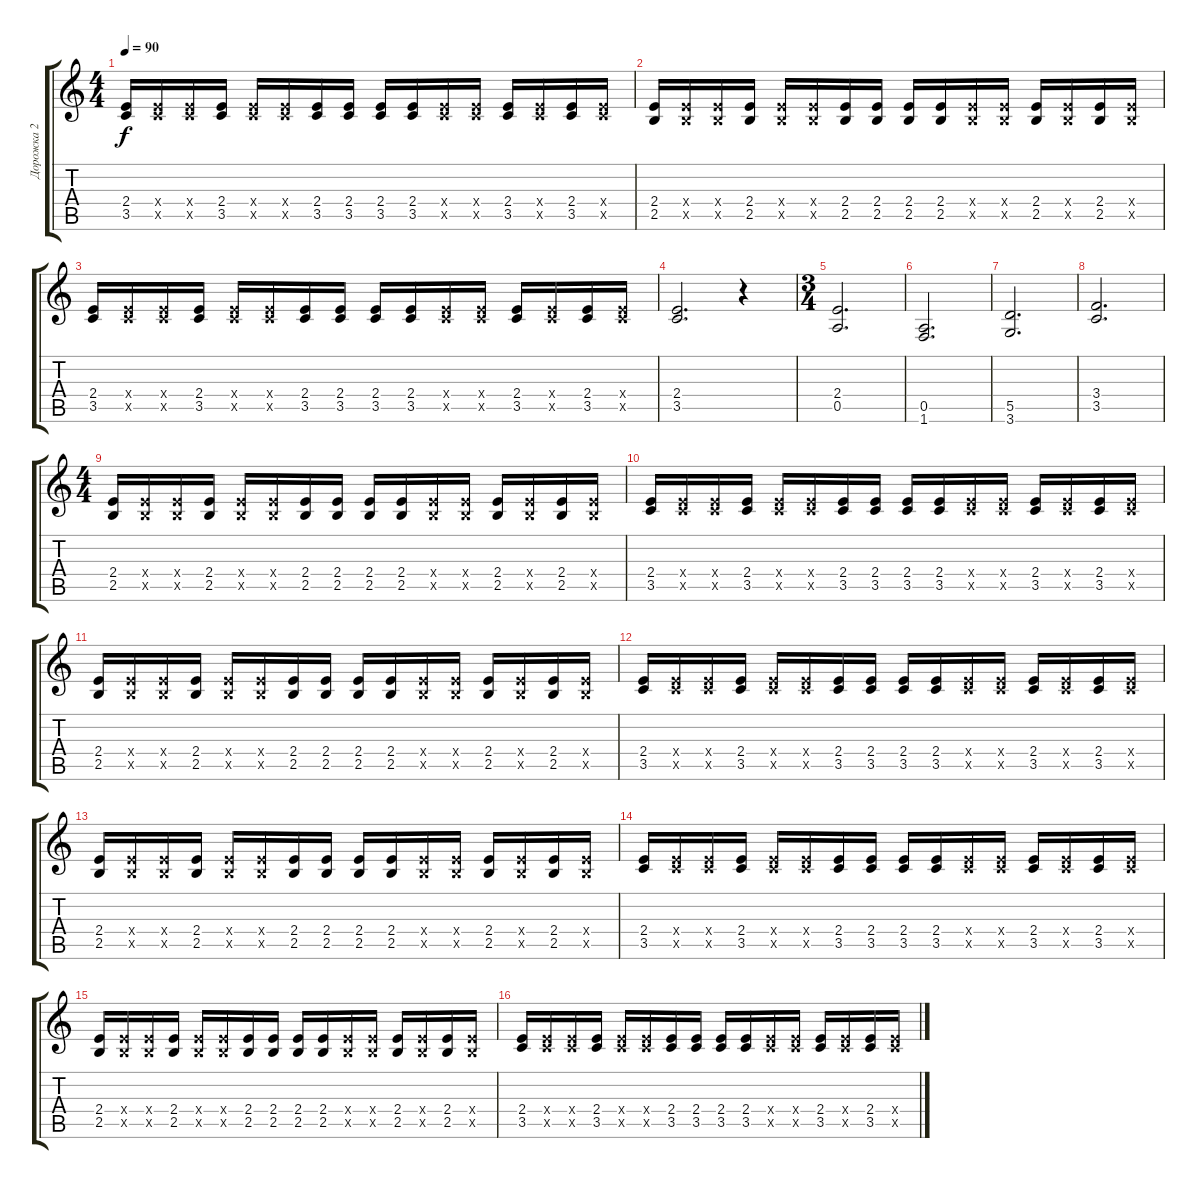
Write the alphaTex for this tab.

\track ("Дорожка 2" "Дорожка 2") {instrument overdrivenguitar}
\staff {score tabs}
\tuning (E4 B3 G3 D3 A2 E2) {hide}
\ts (4 4)
\tempo 90
\clef g2
\ks c
(2.4 3.5).16{dy f} (2.4{x} 3.5{x}).16 (2.4{x} 3.5{x}).16 (2.4 3.5).16{volume 13 instrument distortionguitar} (2.4{x} 3.5{x}).16{volume 13 instrument distortionguitar} (2.4{x} 3.5{x}).16 (2.4 3.5).16 (2.4 3.5).16{volume 13 instrument distortionguitar} (2.4 3.5).16{volume 13 instrument distortionguitar} (2.4 3.5).16 (2.4{x} 3.5{x}).16{volume 13 instrument distortionguitar} (2.4{x} 3.5{x}).16{volume 13 instrument distortionguitar} (2.4 3.5).16 (2.4{x} 3.5{x}).16 (2.4 3.5).16 (2.4{x} 3.5{x}).16 |
(2.4 2.5).16 (2.4{x} 2.5{x}).16 (2.4{x} 2.5{x}).16 (2.4 2.5).16{volume 13 instrument distortionguitar} (2.4{x} 2.5{x}).16{volume 13 instrument distortionguitar} (2.4{x} 2.5{x}).16 (2.4 2.5).16 (2.4 2.5).16{volume 13 instrument distortionguitar} (2.4 2.5).16{volume 13 instrument distortionguitar} (2.4 2.5).16 (2.4{x} 2.5{x}).16{volume 13 instrument distortionguitar} (2.4{x} 2.5{x}).16{volume 13 instrument distortionguitar} (2.4 2.5).16 (2.4{x} 2.5{x}).16 (2.4 2.5).16 (2.4{x} 2.5{x}).16 |
(2.4 3.5).16 (2.4{x} 3.5{x}).16 (2.4{x} 3.5{x}).16 (2.4 3.5).16{volume 13 instrument distortionguitar} (2.4{x} 3.5{x}).16{volume 13 instrument distortionguitar} (2.4{x} 3.5{x}).16 (2.4 3.5).16 (2.4 3.5).16{volume 13 instrument distortionguitar} (2.4 3.5).16{volume 13 instrument distortionguitar} (2.4 3.5).16 (2.4{x} 3.5{x}).16{volume 13 instrument distortionguitar} (2.4{x} 3.5{x}).16{volume 13 instrument distortionguitar} (2.4 3.5).16 (2.4{x} 3.5{x}).16 (2.4 3.5).16 (2.4{x} 3.5{x}).16 |
(2.4 3.5).2{d} r.4 |
\ts (3 4)
(2.4 0.5).2{d} |
(0.5 1.6).2{d} |
(5.5 3.6).2{d} |
(3.4 3.5).2{d} |
\ts (4 4)
(2.4 2.5).16 (2.4{x} 2.5{x}).16 (2.4{x} 2.5{x}).16 (2.4 2.5).16{volume 13 instrument distortionguitar} (2.4{x} 2.5{x}).16{volume 13 instrument distortionguitar} (2.4{x} 2.5{x}).16 (2.4 2.5).16 (2.4 2.5).16{volume 13 instrument distortionguitar} (2.4 2.5).16{volume 13 instrument distortionguitar} (2.4 2.5).16 (2.4{x} 2.5{x}).16{volume 13 instrument distortionguitar} (2.4{x} 2.5{x}).16{volume 13 instrument distortionguitar} (2.4 2.5).16 (2.4{x} 2.5{x}).16 (2.4 2.5).16 (2.4{x} 2.5{x}).16 |
(2.4 3.5).16 (2.4{x} 3.5{x}).16 (2.4{x} 3.5{x}).16 (2.4 3.5).16{volume 13 instrument distortionguitar} (2.4{x} 3.5{x}).16{volume 13 instrument distortionguitar} (2.4{x} 3.5{x}).16 (2.4 3.5).16 (2.4 3.5).16{volume 13 instrument distortionguitar} (2.4 3.5).16{volume 13 instrument distortionguitar} (2.4 3.5).16 (2.4{x} 3.5{x}).16{volume 13 instrument distortionguitar} (2.4{x} 3.5{x}).16{volume 13 instrument distortionguitar} (2.4 3.5).16 (2.4{x} 3.5{x}).16 (2.4 3.5).16 (2.4{x} 3.5{x}).16 |
(2.4 2.5).16 (2.4{x} 2.5{x}).16 (2.4{x} 2.5{x}).16 (2.4 2.5).16{volume 13 instrument distortionguitar} (2.4{x} 2.5{x}).16{volume 13 instrument distortionguitar} (2.4{x} 2.5{x}).16 (2.4 2.5).16 (2.4 2.5).16{volume 13 instrument distortionguitar} (2.4 2.5).16{volume 13 instrument distortionguitar} (2.4 2.5).16 (2.4{x} 2.5{x}).16{volume 13 instrument distortionguitar} (2.4{x} 2.5{x}).16{volume 13 instrument distortionguitar} (2.4 2.5).16 (2.4{x} 2.5{x}).16 (2.4 2.5).16 (2.4{x} 2.5{x}).16 |
(2.4 3.5).16 (2.4{x} 3.5{x}).16 (2.4{x} 3.5{x}).16 (2.4 3.5).16{volume 13 instrument distortionguitar} (2.4{x} 3.5{x}).16{volume 13 instrument distortionguitar} (2.4{x} 3.5{x}).16 (2.4 3.5).16 (2.4 3.5).16{volume 13 instrument distortionguitar} (2.4 3.5).16{volume 13 instrument distortionguitar} (2.4 3.5).16 (2.4{x} 3.5{x}).16{volume 13 instrument distortionguitar} (2.4{x} 3.5{x}).16{volume 13 instrument distortionguitar} (2.4 3.5).16 (2.4{x} 3.5{x}).16 (2.4 3.5).16 (2.4{x} 3.5{x}).16 |
(2.4 2.5).16 (2.4{x} 2.5{x}).16 (2.4{x} 2.5{x}).16 (2.4 2.5).16{volume 13 instrument distortionguitar} (2.4{x} 2.5{x}).16{volume 13 instrument distortionguitar} (2.4{x} 2.5{x}).16 (2.4 2.5).16 (2.4 2.5).16{volume 13 instrument distortionguitar} (2.4 2.5).16{volume 13 instrument distortionguitar} (2.4 2.5).16 (2.4{x} 2.5{x}).16{volume 13 instrument distortionguitar} (2.4{x} 2.5{x}).16{volume 13 instrument distortionguitar} (2.4 2.5).16 (2.4{x} 2.5{x}).16 (2.4 2.5).16 (2.4{x} 2.5{x}).16 |
(2.4 3.5).16 (2.4{x} 3.5{x}).16 (2.4{x} 3.5{x}).16 (2.4 3.5).16{volume 13 instrument distortionguitar} (2.4{x} 3.5{x}).16{volume 13 instrument distortionguitar} (2.4{x} 3.5{x}).16 (2.4 3.5).16 (2.4 3.5).16{volume 13 instrument distortionguitar} (2.4 3.5).16{volume 13 instrument distortionguitar} (2.4 3.5).16 (2.4{x} 3.5{x}).16{volume 13 instrument distortionguitar} (2.4{x} 3.5{x}).16{volume 13 instrument distortionguitar} (2.4 3.5).16 (2.4{x} 3.5{x}).16 (2.4 3.5).16 (2.4{x} 3.5{x}).16 |
(2.4 2.5).16 (2.4{x} 2.5{x}).16 (2.4{x} 2.5{x}).16 (2.4 2.5).16{volume 13 instrument distortionguitar} (2.4{x} 2.5{x}).16{volume 13 instrument distortionguitar} (2.4{x} 2.5{x}).16 (2.4 2.5).16 (2.4 2.5).16{volume 13 instrument distortionguitar} (2.4 2.5).16{volume 13 instrument distortionguitar} (2.4 2.5).16 (2.4{x} 2.5{x}).16{volume 13 instrument distortionguitar} (2.4{x} 2.5{x}).16{volume 13 instrument distortionguitar} (2.4 2.5).16 (2.4{x} 2.5{x}).16 (2.4 2.5).16 (2.4{x} 2.5{x}).16 |
(2.4 3.5).16 (2.4{x} 3.5{x}).16 (2.4{x} 3.5{x}).16 (2.4 3.5).16{volume 13 instrument distortionguitar} (2.4{x} 3.5{x}).16{volume 13 instrument distortionguitar} (2.4{x} 3.5{x}).16 (2.4 3.5).16 (2.4 3.5).16{volume 13 instrument distortionguitar} (2.4 3.5).16{volume 13 instrument distortionguitar} (2.4 3.5).16 (2.4{x} 3.5{x}).16{volume 13 instrument distortionguitar} (2.4{x} 3.5{x}).16{volume 13 instrument distortionguitar} (2.4 3.5).16 (2.4{x} 3.5{x}).16 (2.4 3.5).16 (2.4{x} 3.5{x}).16
